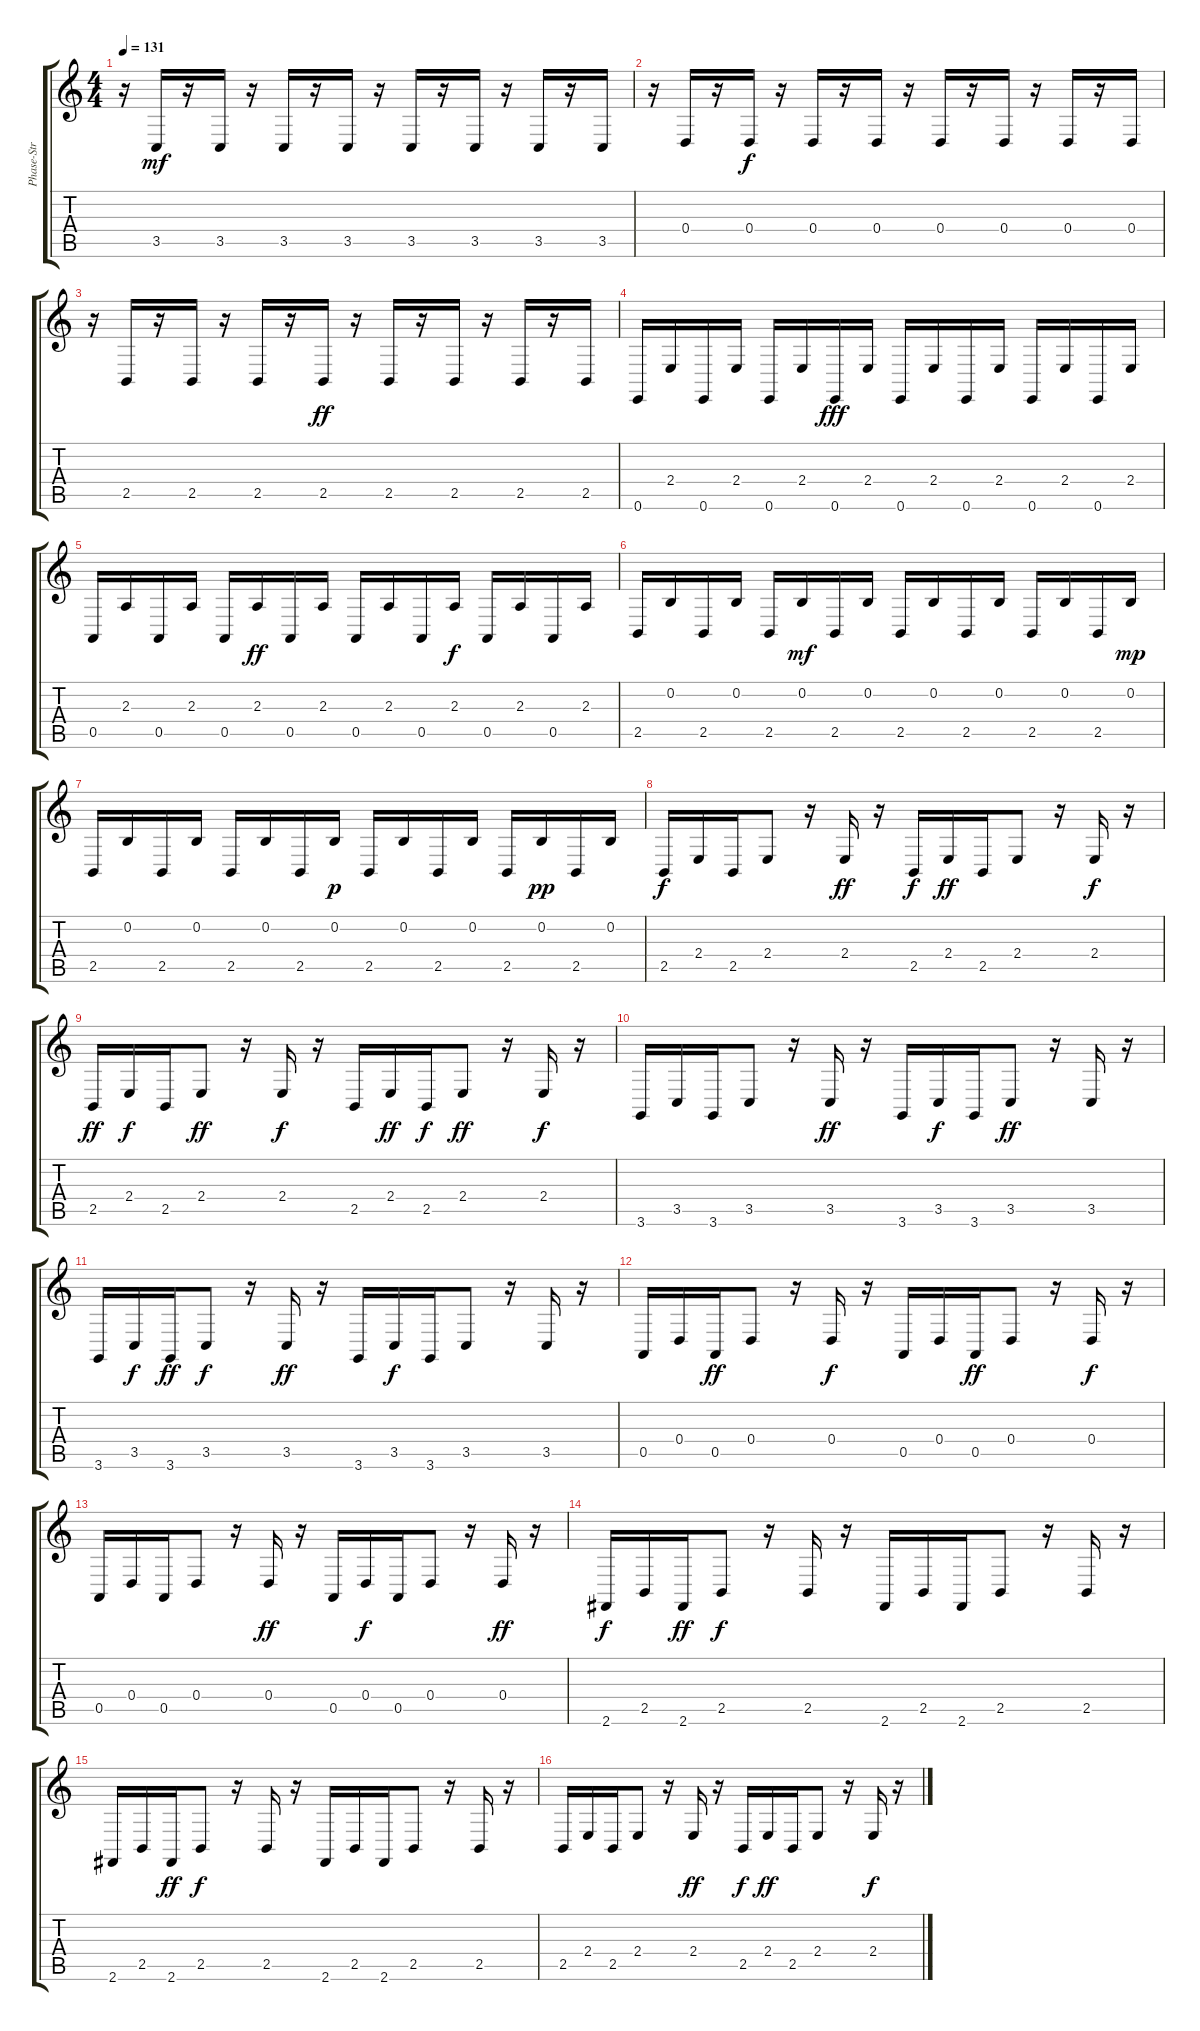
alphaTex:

\track ("Phase-Str" "Phase-Str") {instrument synthstrings2}
\staff {score tabs}
\tuning (E4 B3 G3 D3 A2 E2) {hide}
\ts (4 4)
\tempo 131
\clef g2
\ks c
r.16{dy mf} 3.5.16 r.16 3.5.16 r.16 3.5.16 r.16 3.5.16 r.16 3.5.16 r.16 3.5.16 r.16 3.5.16 r.16 3.5.16 |
r.16 0.4.16 r.16 0.4.16{dy f} r.16 0.4.16 r.16 0.4.16 r.16 0.4.16 r.16 0.4.16 r.16 0.4.16 r.16 0.4.16 |
r.16 2.5.16 r.16 2.5.16 r.16 2.5.16 r.16 2.5.16{dy ff} r.16 2.5.16 r.16 2.5.16 r.16 2.5.16 r.16 2.5.16 |
0.6.16 2.4.16 0.6.16 2.4.16 0.6.16 2.4.16 0.6.16{dy fff} 2.4.16 0.6.16 2.4.16 0.6.16 2.4.16 0.6.16 2.4.16 0.6.16 2.4.16 |
0.5.16 2.3.16 0.5.16 2.3.16 0.5.16 2.3.16{dy ff} 0.5.16 2.3.16 0.5.16 2.3.16 0.5.16 2.3.16{dy f} 0.5.16 2.3.16 0.5.16 2.3.16 |
2.5.16 0.2.16 2.5.16 0.2.16 2.5.16 0.2.16{dy mf} 2.5.16 0.2.16 2.5.16 0.2.16 2.5.16 0.2.16 2.5.16 0.2.16 2.5.16 0.2.16{dy mp} |
2.5.16 0.2.16 2.5.16 0.2.16 2.5.16 0.2.16 2.5.16 0.2.16{dy p} 2.5.16 0.2.16 2.5.16 0.2.16 2.5.16 0.2.16{dy pp} 2.5.16 0.2.16 |
2.5.16{dy f} 2.4.16 2.5.16 2.4.8 r.16 2.4.16{dy ff} r.16 2.5.16{dy f} 2.4.16{dy ff} 2.5.16 2.4.8 r.16 2.4.16{dy f} r.16 |
2.5.16{dy ff} 2.4.16{dy f} 2.5.16 2.4.8{dy ff} r.16 2.4.16{dy f} r.16 2.5.16 2.4.16{dy ff} 2.5.16{dy f} 2.4.8{dy ff} r.16 2.4.16{dy f} r.16 |
3.6.16 3.5.16 3.6.16 3.5.8 r.16 3.5.16{dy ff} r.16 3.6.16 3.5.16{dy f} 3.6.16 3.5.8{dy ff} r.16 3.5.16 r.16 |
3.6.16 3.5.16{dy f} 3.6.16{dy ff} 3.5.8{dy f} r.16 3.5.16{dy ff} r.16 3.6.16 3.5.16{dy f} 3.6.16 3.5.8 r.16 3.5.16 r.16 |
0.5.16 0.4.16 0.5.16{dy ff} 0.4.8 r.16 0.4.16{dy f} r.16 0.5.16 0.4.16 0.5.16{dy ff} 0.4.8 r.16 0.4.16{dy f} r.16 |
0.5.16 0.4.16 0.5.16 0.4.8 r.16 0.4.16{dy ff} r.16 0.5.16 0.4.16{dy f} 0.5.16 0.4.8 r.16 0.4.16{dy ff} r.16 |
2.6.16{dy f} 2.5.16 2.6.16{dy ff} 2.5.8{dy f} r.16 2.5.16 r.16 2.6.16 2.5.16 2.6.16 2.5.8 r.16 2.5.16 r.16 |
2.6.16 2.5.16 2.6.16{dy ff} 2.5.8{dy f} r.16 2.5.16 r.16 2.6.16 2.5.16 2.6.16 2.5.8 r.16 2.5.16 r.16 |
2.5.16 2.4.16 2.5.16 2.4.8 r.16 2.4.16{dy ff} r.16 2.5.16{dy f} 2.4.16{dy ff} 2.5.16 2.4.8 r.16 2.4.16{dy f} r.16
